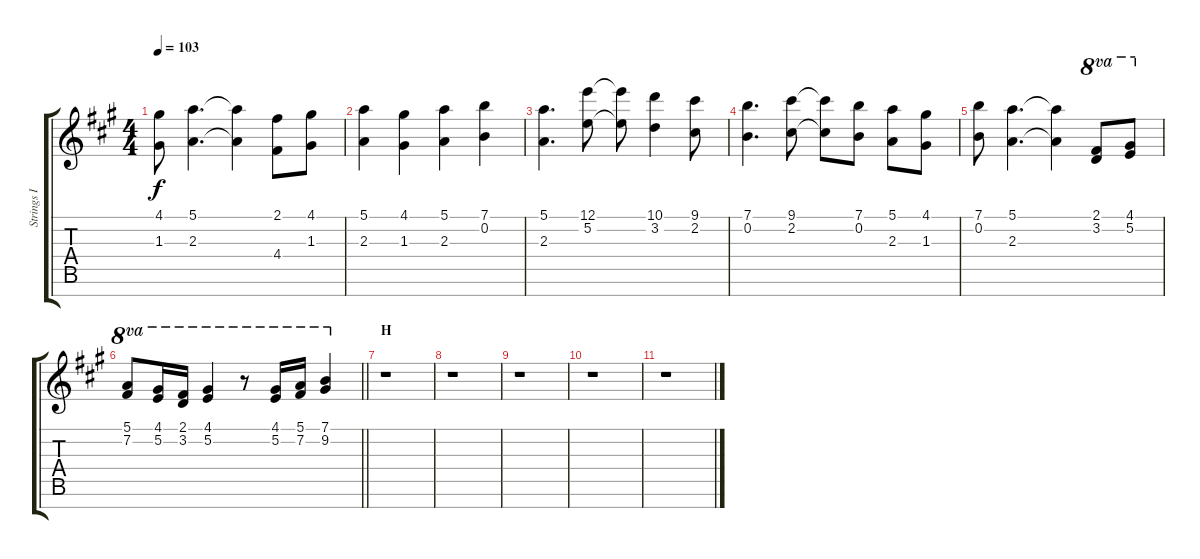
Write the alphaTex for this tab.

\track ("Strings I" "Strings I") {instrument stringensemble1}
\staff {score tabs}
\tuning (E5 B4 G4 D4 A3 E3 B2) {hide}
\ts (4 4)
\tempo 103
\clef g2
\ks a
(4.1 1.3).8{dy f} (5.1 2.3).4{d} (5.1{t} 2.3{t}).4 (2.1 4.4).8 (4.1 1.3).8 |
(5.1 2.3).4 (4.1 1.3).4 (5.1 2.3).4 (7.1 0.2).4 |
(5.1 2.3).4{d volume 0} (12.1 5.2).8 (12.1{t} 5.2{t}).8 (10.1 3.2).4 (9.1 2.2).8 |
(7.1 0.2).4{d} (9.1 2.2).8 (9.1{t} 2.2{t}).8 (7.1 0.2).8 (5.1 2.3).8 (4.1 1.3).8 |
(7.1 0.2).8 (5.1 2.3).4{d} (5.1{t} 2.3{t}).4 (2.1 3.2).8{ot 8va} (4.1 5.2).8{ot 8va} |
\barLineRight lightlight
(5.1 7.2).8{ot 8va} (4.1 5.2).16{ot 8va} (2.1 3.2).16{ot 8va} (4.1 5.2).4{ot 8va} r.8{ot 8va} (4.1 5.2).16{ot 8va} (5.1 7.2).16{ot 8va} (7.1 9.2).4{ot 8va} |
\section ("" "H")
r.1 |
r.1 |
r.1 |
r.1 |
r.1
